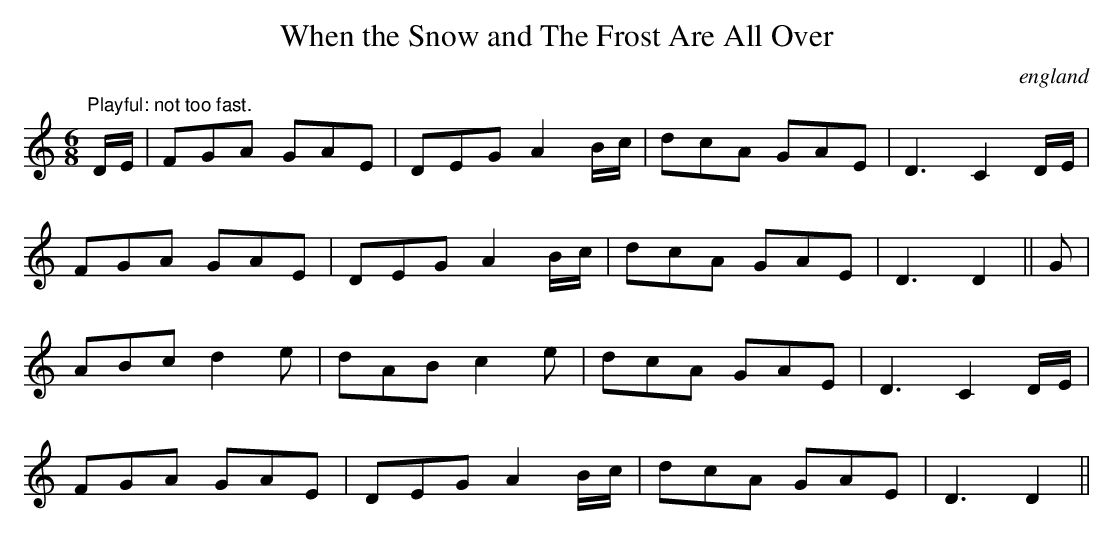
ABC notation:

X:1
T:When the Snow and The Frost Are All Over
O:england
L:1/8
M:6/8
K:C
"Playful: not too fast."\
D/E/|FGA GAE|DEG A2 B/c/|dcA GAE|D3 C2 D/E/|
FGA GAE|DEG A2 B/c/|dcA GAE|D3 D2||G|
ABc d2 e|dAB c2 e|dcA GAE|D3 C2 D/E/|
FGA GAE|DEG A2 B/c/|dcA GAE|D3 D2||
